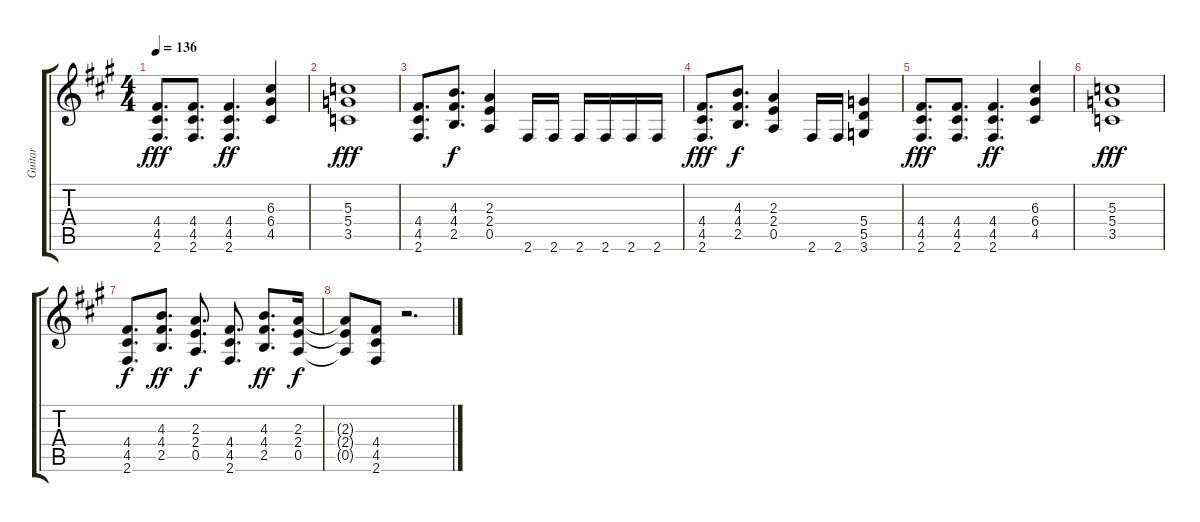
\track ("Guitar" "Guitar") {instrument distortionguitar}
\staff {score tabs}
\tuning (E4 B3 G3 D3 A2 E2) {hide}
\ts (4 4)
\tempo 136
\clef g2
\ks f#minor
(4.4 4.5 2.6).8{d dy fff} (4.4 4.5 2.6).8{d} (4.4 4.5 2.6).4{d dy ff} (6.3 6.4 4.5).4 |
(5.3 5.4 3.5).1{dy fff} |
(4.4 4.5 2.6).8{d} (4.3 4.4 2.5).8{d dy f} (2.3 2.4 0.5).4 2.6.16 2.6.16 2.6.16 2.6.16 2.6.16 2.6.16 |
(4.4 4.5 2.6).8{d dy fff} (4.3 4.4 2.5).8{d dy f} (2.3 2.4 0.5).4 2.6.16 2.6.16 (5.4 5.5 3.6).4 |
(4.4 4.5 2.6).8{d dy fff} (4.4 4.5 2.6).8{d} (4.4 4.5 2.6).4{d dy ff} (6.3 6.4 4.5).4 |
(5.3 5.4 3.5).1{dy fff} |
(4.4 4.5 2.6).8{d dy f} (4.3 4.4 2.5).8{d dy ff} (2.3 2.4 0.5).8{d dy f} (4.4 4.5 2.6).8{d} (4.3 4.4 2.5).8{d dy ff} (2.3 2.4 0.5).16{dy f} |
(2.3{t} 2.4{t} 0.5{t}).8 (4.4 4.5 2.6).8 r.2{d}
